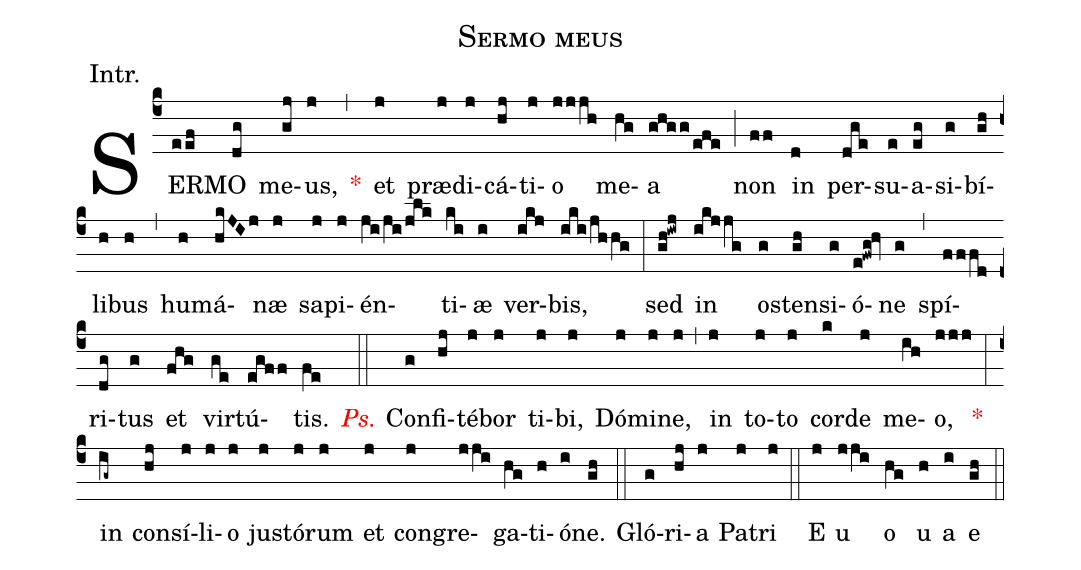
name:Sermo meus;
annotation:Intr.;
mode:III.;
office-part:Introit;
%%
(c4) SER(eef)MO(dg) me(gj)us,(j) <v>\red{*}</v>(,) et(j) præ(j)di(j)cá(hj)ti(j)o(jjjh) me(hg)a(ghgg/efe) (;) non(ff) in(d) per(dge)su(e)a(eg)si(g)bí(gh)li(h)bus(h) (,) hu(h)má(hkJIj)næ(j) sa(j)pi(j)én(ji/ji/jlk)ti(ki)æ(i) ver(ikj)bis,(iki/jhhg) (:) sed(gh!iwj) in(ikjjg) os(g)ten(gh)si(g)ó(e!fwg!hv)ne(g) (,) spí(fffd)ri(dg)tus(g) et(fhg) vir(ge)tú(egff)tis.(fe) (::) <v>\redit{Ps.}</v> Con(g)fi(hj)té(j)bor(j) ti(j)bi,(j) Dó(j)mi(j)ne,(j) (,) in(j) to(j)to(j) cor(k)de(j) me(ih)o,(jjj) <v>\red{*}</v>(:) in(ig~) con(hj)sí(j)li(j)o(j) ju(j)stó(j)rum(j) et(j) con(j)gre(jji)ga(hg)ti(h)ó(i)ne.(gh) (::) Gló(g)ri(hj)a(j) Pa(j)tri(j) (::) E(j) u(jji) o(hg) u(h) a(i) e(gh) (::)
